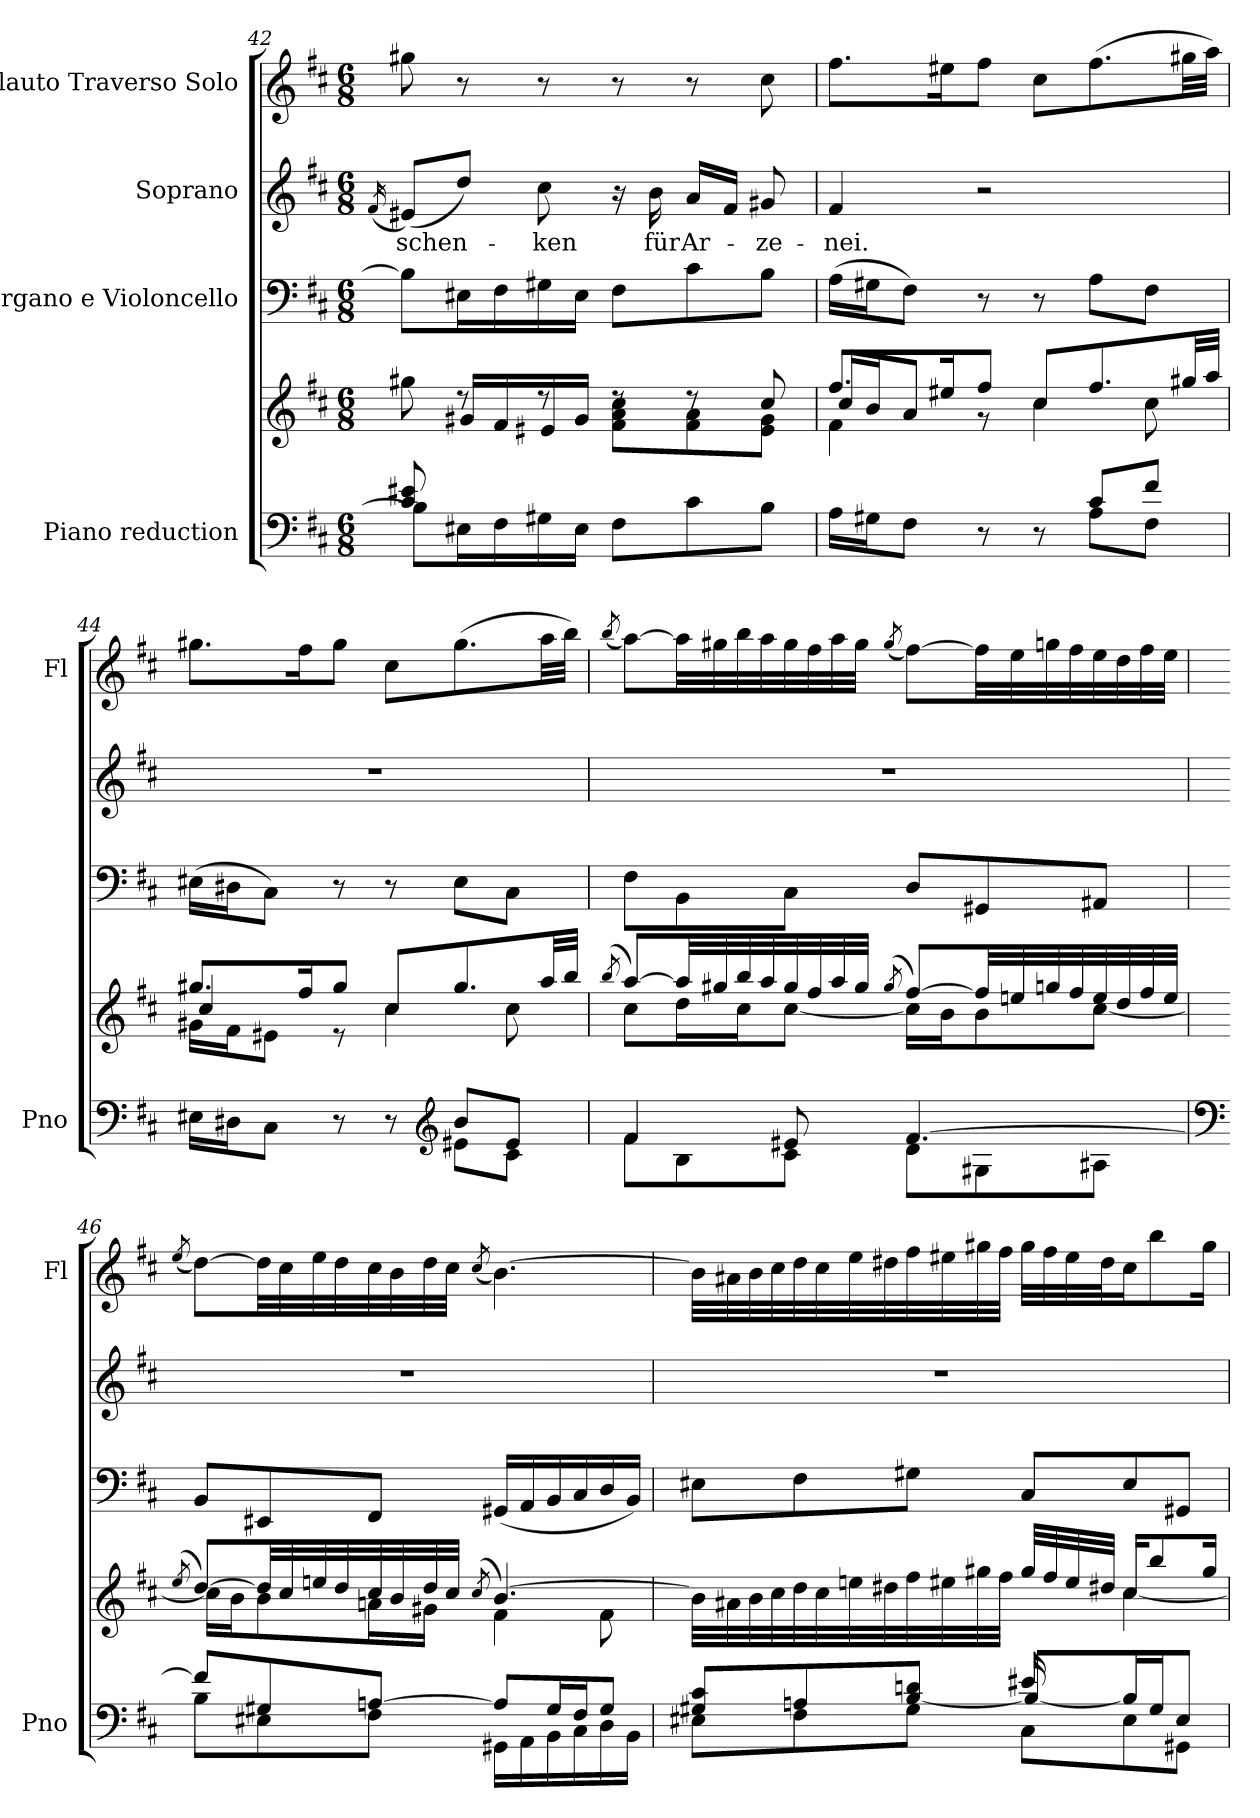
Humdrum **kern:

**kern	**kern	**kern	**kern	**text	**kern
*part4	*part4	*part3	*part2	*part2	*part1
*staff5	*staff4	*staff3	*staff2	*staff2	*staff1
*I"Piano reduction	*	*I"Organo e Violoncello	*I"Soprano	*	*I"Flauto Traverso Solo
*I'Pno	*	*	*	*	*I'Fl
*clefF4	*clefG2	*clefF4	*clefG2	*	*clefG2
*k[f#c#]	*k[f#c#]	*k[f#c#]	*k[f#c#]	*	*k[f#c#]
*M6/8	*M6/8	*M6/8	*M6/8	*	*M6/8
=42	=42	=42	=42	=42	=42
.	.	.	(<16qf#/	.	.
*^	*^	*	*	*	*
*	*	*	*^	*	*	*	*
!	!	!	!	!	!	!	!LO:LY:b	!
8c#/ 8e#X/L	8B\L]	8gg#X\	8ryy	8ryy	8B\L]	(<8e#X/L)	schen-	8gg#X\
2ryy	16E#X\L	8rdd	8b\ 8dd\	16g#X/LL	16E#X\L	8dd/J)	.	8r
.	16F#\	.	.	16f#/	16F#\	.	.	.
!	!	!	!	!	!	!	!LO:LY:b	!
.	16G#X\	8rdd	8b\ 8cc#\J	16e#X/	16G#X\	8cc#\	-ken	8r
.	16E#\JJ	.	.	16g#/JJ	16E#\JJ	.	.	.
.	8F#\L	8rdd	8f#\ 8a\ 8cc#\L	8ryy	8F#\L	16r	.	8r
!	!	!	!	!	!	!	!LO:LY:b	!
.	.	.	.	.	.	16b\	für	.
!	!	!	!	!	!	!	!LO:LY:b	!
.	8c#\	8rdd	8f#\ 8a\	8ryy	8c#\	16a/LL	Ar-	8r
.	.	.	.	.	.	16f#/JJ	.	.
!	!	!	!	!	!	!	!LO:LY:b	!
8ryy	8B\J	8cc#/	8e#\ 8g#\J	8ryy	8B\J	8g#X/	-ze-	8cc#\
!!LO:LB:g=z
=43	=43	=43	=43	=43	=43	=43	=43	=43
!	!	!	!	!	!	!	!LO:LY:b	!
4ryy	16A\LL	8.ff#/L	16cc#/LL	4f#\	(>16A\LL	4f#/	-nei.	8.ff#\L
.	16G#X\J	.	16b/J	.	16G#X\J	.	.	.
.	8F#\J	.	8a/J	.	8F#\J)	.	.	.
.	.	16ee#X/K	.	.	.	.	.	16ee#X\K
8r	8ryy	8ff#/J	8r	2ryy	8r	2r	.	8ff#\J
8r	8ryy	8cc#/L	4cc#\	.	8r	.	.	8cc#\L
8c#/L	8A\L	8.ff#/	.	.	8A\L	.	.	(>8.ff#\
8f#/J	8F#\J	.	8cc#\	.	8F#\J	.	.	.
.	.	32gg#X/LL	.	.	.	.	.	32gg#X\LL
.	.	32aa/JJJ	.	.	.	.	.	32aa\JJJ)
=44	=44	=44	=44	=44	=44	=44	=44	=44
4ryy	16E#X\LL	8.gg#X/L	16g#X\LL	4cc#/	(>16E#X\LL	2.r	.	8.gg#X\L
.	16D#X\J	.	16f#\J	.	16D#X\J	.	.	.
.	8C#\J	.	8e#X\J	.	8C#\J)	.	.	.
.	.	16ff#/K	.	.	.	.	.	16ff#\K
8r	8ryy	8gg#/J	8r	2ryy	8r	.	.	8gg#\J
8r	8ryy	8cc#/L	4cc#\	.	8r	.	.	8cc#\L
*clefG2	*	*	*	*	*	*	*	*
8b/L	8e#X\L	8.gg#/	.	.	8E#\L	.	.	(>8.gg#\
8e#/J	8c#\J	.	8cc#\	.	8C#\J	.	.	.
.	.	32aa/LL	.	.	.	.	.	32aa\LL
.	.	32bb/JJJ	.	.	.	.	.	32bb\JJJ)
*	*	*v	*v	*v	*	*	*	*
=45	=45	=45	=45	=45	=45	=45
.	.	(<8qbb/	.	.	.	(<8qbb/
*	*	*^	*	*	*	*
4f#/	8f#\L	[8aa/L)	8cc#\L	8F#\L	2.r	.	[8aa\L)
.	8B\	32aa/LL]	16dd\L	8BB\	.	.	32aa\LL]
.	.	32gg#X/	.	.	.	.	32gg#X\
.	.	32bb/	16cc#\J	.	.	.	32bb\
.	.	32aa/	.	.	.	.	32aa\
8e#X/	8c#\J	32gg#/	[8cc#\J	8C#\J	.	.	32gg#\
.	.	32ff#/	.	.	.	.	32ff#\
.	.	32aa/	.	.	.	.	32aa\
.	.	32gg#/JJJ	.	.	.	.	32gg#\JJJ
.	.	(<8qgg#/	.	.	.	.	(<8qgg#/
[4.f#/	8d\L	[8ff#/L)	16cc#\LL]	8D/L	.	.	[8ff#\L)
.	.	.	16b\J	.	.	.	.
.	8G#X\	32ff#/LL]	8b\	8GG#X/	.	.	32ff#\LL]
.	.	32een/	.	.	.	.	32ee\
.	.	32ggn/	.	.	.	.	32ggn\
.	.	32ff#/	.	.	.	.	32ff#\
.	8A#X\J	32ee/	[8cc#\J	8AA#X/J	.	.	32ee\
.	.	32dd/	.	.	.	.	32dd\
.	.	32ff#/	.	.	.	.	32ff#\
.	.	32ee/JJJ	.	.	.	.	32ee\JJJ
!!LO:LB:g=z
=46	=46	=46	=46	=46	=46	=46	=46
*clefF4	*	*	*	*	*	*	*
.	.	(<8qee/	.	.	.	.	(<8qee/
8f#/L]	8B\L	[8dd/L)	16cc#\LL]	8BB/L	2.r	.	[8dd\L)
.	.	.	16b\J	.	.	.	.
8G#X/	8E#X\	32dd/LL]	8b\	8EE#X/	.	.	32dd\LL]
.	.	32cc#/	.	.	.	.	32cc#\
.	.	32een/	.	.	.	.	32ee\
.	.	32dd/	.	.	.	.	32dd\
[8An/J	8F#\J	32cc#/	16an\L	8FF#/J	.	.	32cc#\
.	.	32b/	.	.	.	.	32b\
.	.	32dd/	16g#X\JJ	.	.	.	32dd\
.	.	32cc#/JJJ	.	.	.	.	32cc#\JJJ
.	.	(<8qcc#/	.	.	.	.	(<8qcc#/
8A/L]	16GG#X\LL	[4.b/)	4f#\	(<16GG#X/LL	.	.	[4.b\)
.	16AA\	.	.	16AA/	.	.	.
16G#/L	16BB\	.	.	16BB/	.	.	.
16F#/J	16C#\	.	.	16C#/	.	.	.
8G#/J	16D\	.	8f#\	16D/	.	.	.
.	16BB\JJ	.	.	16BB/JJ)	.	.	.
=47	=47	=47	=47	=47	=47	=47	=47
*	*^	*	*	*	*	*	*
4.ryy	8G#X/ 8c#/L	8E#X\L	32b\LLL]	4.ryy	8E#X\L	2.r	.	32b\LLL]
.	.	.	32a#X\	.	.	.	.	32a#X\
.	.	.	32b\	.	.	.	.	32b\
.	.	.	32cc#\	.	.	.	.	32cc#\
.	8An/	8F#\	32dd\	.	8F#\	.	.	32dd\
.	.	.	32cc#\	.	.	.	.	32cc#\
.	.	.	32een\	.	.	.	.	32ee\
.	.	.	32dd#X\	.	.	.	.	32dd#X\
.	[8B/ 8dn/J	8G#\J	32ff#\	.	8G#X\J	.	.	32ff#\
.	.	.	32ee#X\	.	.	.	.	32ee#X\
.	.	.	32gg#X\	.	.	.	.	32gg#X\
.	.	.	32ff#\JJJ	.	.	.	.	32ff#\JJJ
16e#X/LL	8B/L_	8C#\L	32gg#/LLL	16ryy	8C#/L	.	.	32gg#\LLL
.	.	.	32ff#/	.	.	.	.	32ff#\
4ryy	.	.	32ee#/	16g#X\JJ	.	.	.	32ee#\
.	.	.	32dd#X/JJJ	.	.	.	.	32dd#\J
.	16B/L]	8E#\	16cc#/KL	[4cc#\	8E#/	.	.	16cc#\J
.	16G#/J	.	8bb/	.	.	.	.	8bb\
.	8E#/J	8GG#X\J	.	.	8GG#X/J	.	.	.
16ryy	.	.	16gg#/Jk	.	.	.	.	16gg#\Jk
*v	*v	*v	*	*	*	*	*	*
*	*v	*v	*	*	*	*
=	=	=	=	=	=
*-	*-	*-	*-	*-	*-
